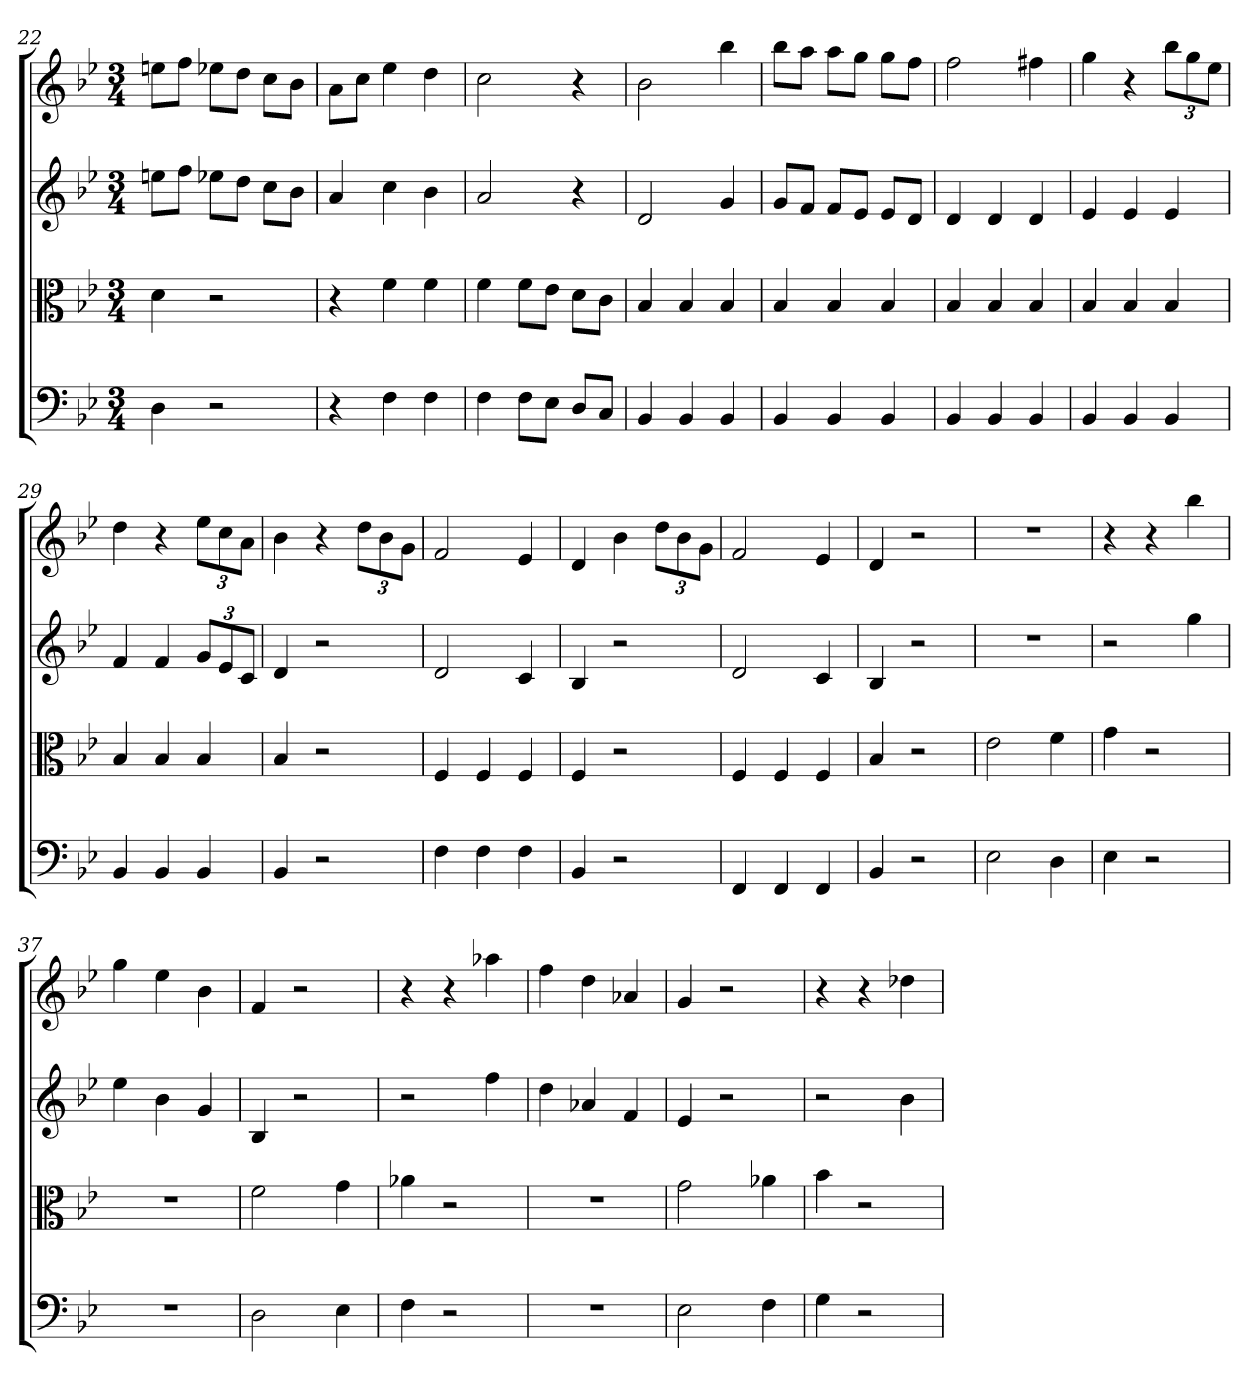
**kern	**kern	**kern	**kern
*part4	*part3	*part2	*part1
*staff4	*staff3	*staff2	*staff1
*clefF4	*clefC3	*	*
*k[b-e-]	*k[b-e-]	*k[b-e-]	*k[b-e-]
*M3/4	*M3/4	*M3/4	*M3/4
=22	=22	=22	=22
4D	4d	8eenL	8eenL
.	.	8ffJ	8ffJ
2r	2r	8ee-XL	8ee-XL
.	.	8ddJ	8ddJ
.	.	8ccL	8ccL
.	.	8b-J	8b-J
=23	=23	=23	=23
4r	4r	4a	8aL
.	.	.	8ccJ
4F	4f	4cc	4ee-
4F	4f	4b-	4dd
=24	=24	=24	=24
4F	4f	2a	2cc
8F\L	8f\L	.	.
8E-\J	8e-\J	.	.
8D/L	8d\L	4r	4r
8C/J	8c\J	.	.
=25	=25	=25	=25
4BB-	4B-	2d	2b-
4BB-	4B-	.	.
4BB-	4B-	4g	4bb-
=26	=26	=26	=26
4BB-	4B-	8gL	8bb-L
.	.	8fJ	8aaJ
4BB-	4B-	8fL	8aaL
.	.	8e-J	8ggJ
4BB-	4B-	8e-L	8ggL
.	.	8dJ	8ffJ
=27	=27	=27	=27
4BB-	4B-	4d	2ff
4BB-	4B-	4d	.
4BB-	4B-	4d	4ff#X
=28	=28	=28	=28
4BB-	4B-	4e-	4gg
4BB-	4B-	4e-	4r
4BB-	4B-	4e-	12bb-L
.	.	.	12gg
.	.	.	12ee-J
=29	=29	=29	=29
4BB-	4B-	4f	4dd
4BB-	4B-	4f	4r
4BB-	4B-	12gL	12ee-L
.	.	12e-	12cc
.	.	12cJ	12aJ
=30	=30	=30	=30
4BB-	4B-	4d	4b-
2r	2r	2r	4r
.	.	.	12ddL
.	.	.	12b-
.	.	.	12gJ
=31	=31	=31	=31
4F	4F	2d	2f
4F	4F	.	.
4F	4F	4c	4e-
=32	=32	=32	=32
4BB-	4F	4B-	4d
2r	2r	2r	4b-
.	.	.	12ddL
.	.	.	12b-
.	.	.	12gJ
=33	=33	=33	=33
4FF	4F	2d	2f
4FF	4F	.	.
4FF	4F	4c	4e-
=34	=34	=34	=34
4BB-	4B-	4B-	4d
2r	2r	2r	2r
=35	=35	=35	=35
2E-	2e-	2.r	2.r
4D	4f	.	.
=36	=36	=36	=36
4E-	4g	2r	4r
2r	2r	.	4r
.	.	4gg	4bb-
=37	=37	=37	=37
2.r	2.r	4ee-	4gg
.	.	4b-	4ee-
.	.	4g	4b-
=38	=38	=38	=38
2D	2f	4B-	4f
.	.	2r	2r
4E-	4g	.	.
=39	=39	=39	=39
4F	4a-X	2r	4r
2r	2r	.	4r
.	.	4ff	4aa-X
=40	=40	=40	=40
2.r	2.r	4dd	4ff
.	.	4a-X	4dd
.	.	4f	4a-X
=41	=41	=41	=41
2E-	2g	4e-	4g
.	.	2r	2r
4F	4a-X	.	.
=42	=42	=42	=42
4G	4b-	2r	4r
2r	2r	.	4r
.	.	4b-	4dd-X
=	=	=	=
*-	*-	*-	*-
